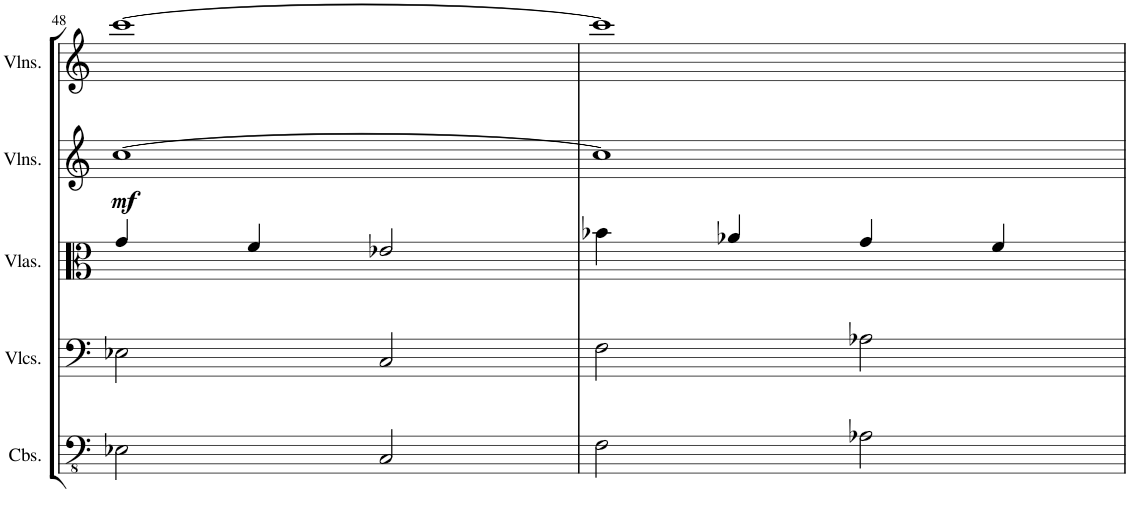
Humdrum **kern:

**kern	**kern	**kern	**kern	**dynam	**kern
*part5	*part4	*part3	*part2	*part2	*part1
*staff5	*staff4	*staff3	*staff2	*staff2	*staff1
*I"Contrabasses	*I"Violoncellos	*I"Violas	*I"Violins	*	*I"Violins
*I'Cbs.	*I'Vlcs.	*I'Vlas.	*I'Vlns.	*	*I'Vlns.
!!LO:PB:g=z
*clefFv4	*clefF4	*clefC3	*clefG2	*	*clefG2
*k[]	*k[]	*k[]	*k[]	*	*k[]
*M4/4	*M4/4	*M4/4	*M4/4	*	*M4/4
=48	=48	=48	=48	=48	=48
!	!	!	!	!LO:DY:b	!
2EE-X\	2E-X\	4g/	[1cc	mf	[1ccc
.	.	4f/	.	.	.
2CC/	2C/	2e-X/	.	.	.
=49	=49	=49	=49	=49	=49
2FF\	2F\	4b-X\	1cc]	.	1ccc]
.	.	4a-X/	.	.	.
2AA-X\	2A-X\	4g/	.	.	.
.	.	4f/	.	.	.
=	=	=	=	=	=
*-	*-	*-	*-	*-	*-
